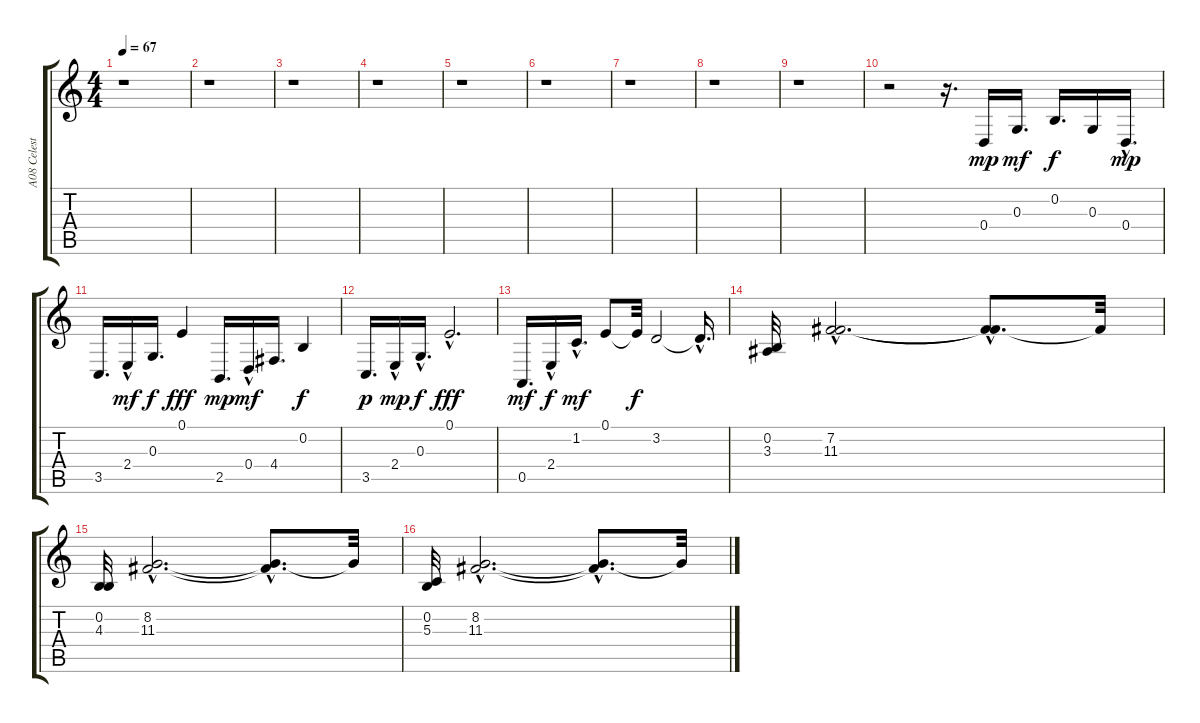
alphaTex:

\track ("A08 Celesta & AC GT" "A08 Celest") {instrument celesta}
\staff {score tabs}
\tuning (E4 B3 G3 D3 A2 E2) {hide}
\ts (4 4)
\tempo 67
\clef g2
\ks c
r.1{dy mp} |
r.1 |
r.1 |
r.1 |
r.1 |
r.1 |
r.1 |
r.1 |
r.1 |
r.2 r.16{d} 0.4.16{balance 6 instrument acousticguitarnylon} 0.3.16{d dy mf} 0.2.16{d dy f} 0.3.16 0.4{hac}.16{d dy mp} |
3.5.16{d} 2.4{hac}.16{dy mf} 0.3.16{d dy f} 0.1.4{dy fff} 2.5.16{d dy mp} 0.4{hac}.16{dy mf} 4.4.16{d} 0.2.4{dy f} |
3.5.16{d dy p} 2.4{hac}.16{dy mp} 0.3{hac}.16{d dy f} 0.1{hac}.2{d dy fff} |
0.5.16{d dy mf} 2.4{hac}.16{dy f} 1.2{hac}.16{d dy mf} 0.1.8 0.1{t}.32{dy f} 3.2.2 3.2{hac t}.16{d} |
(0.2 3.3).32 (7.2{hac} 11.3{hac}).2{d} (7.2{hac t} 11.3{hac t}).8{d} 7.2{t}.32 |
(0.2 4.3).32 (8.2{hac} 11.3{hac}).2{d} (8.2{hac t} 11.3{hac t}).8{d} 8.2{t}.32 |
(0.2 5.3).32 (8.2{hac} 11.3{hac}).2{d} (8.2{hac t} 11.3{hac t}).8{d} 8.2{t}.32
